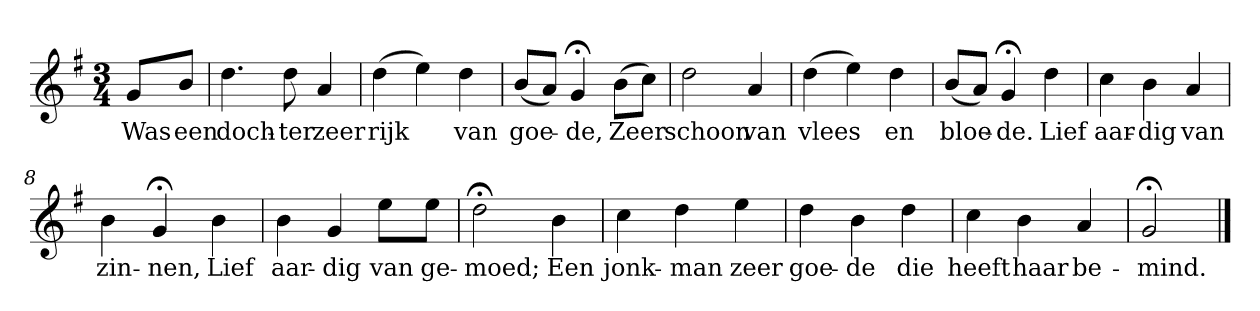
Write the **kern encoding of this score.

**kern	**text
*part1	*part1
*staff1	*staff1
*k[f#]	*
*G:	*
*M3/4	*
*MM120	*
=	=
8gL	Was
8bJ	een
=1	=1
4.dd	doch-
8dd	-ter
4a	zeer
=2	=2
(4dd	rijk
4ee)	.
4dd	van
=3	=3
(8bL	goe-
8aJ)	.
4g;<	-de,
(8bL	Zeer
8ccJ)	.
=4	=4
2dd	schoon
4a	van
=5	=5
(4dd	vlees
4ee)	.
4dd	en
=6	=6
(8bL	bloe-
8aJ)	.
4g;<	-de.
4dd	Lief
=7	=7
4cc	aar-
4b	-dig
4a	van
=8	=8
4b	zin-
4g;<	-nen,
4b	Lief
=9	=9
4b	aar-
4g	-dig
8eeL	van
8eeJ	ge-
=10	=10
2dd;<	-moed;
4b	Een
=11	=11
4cc	jonk-
4dd	-man
4ee	zeer
=12	=12
4dd	goe-
4b	-de
4dd	die
=13	=13
4cc	heeft
4b	haar
4a	be-
=14	=14
2g;<	-mind.
==	==
*-	*-
